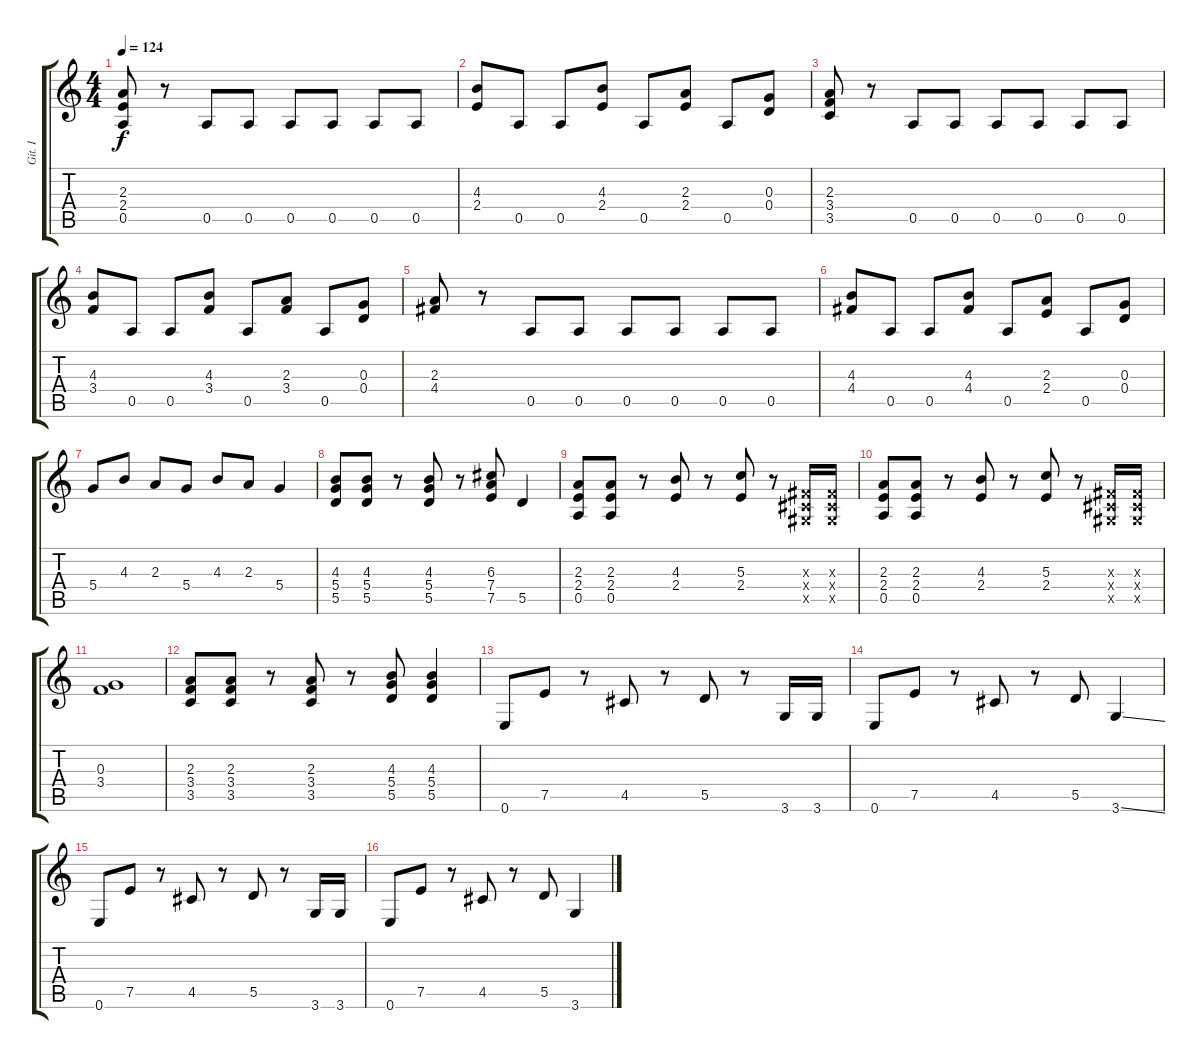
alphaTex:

\track ("Git. I" "Git. I") {instrument overdrivenguitar}
\staff {score tabs}
\tuning (E4 B3 G3 D3 A2 E2) {hide}
\ts (4 4)
\tempo 124
\clef g2
\ks c
(2.3 2.4 0.5).8{dy f} r.8 0.5.8 0.5.8 0.5.8 0.5.8 0.5.8 0.5.8 |
(4.3 2.4).8 0.5.8 0.5.8 (4.3 2.4).8 0.5.8 (2.3 2.4).8 0.5.8 (0.3 0.4).8 |
(2.3 3.4 3.5).8 r.8 0.5.8 0.5.8 0.5.8 0.5.8 0.5.8 0.5.8 |
(4.3 3.4).8 0.5.8 0.5.8 (4.3 3.4).8 0.5.8 (2.3 3.4).8 0.5.8 (0.3 0.4).8 |
(2.3 4.4).8 r.8 0.5.8 0.5.8 0.5.8 0.5.8 0.5.8 0.5.8 |
(4.3 4.4).8 0.5.8 0.5.8 (4.3 4.4).8 0.5.8 (2.3 2.4).8 0.5.8 (0.3 0.4).8 |
5.4.8 4.3.8 2.3.8 5.4.8 4.3.8 2.3.8 5.4.4 |
(4.3 5.4 5.5).8 (4.3 5.4 5.5).8 r.8 (4.3 5.4 5.5).8 r.8 (6.3 7.4 7.5).8 5.5.4 |
(2.3 2.4 0.5).8 (2.3 2.4 0.5).8 r.8 (4.3 2.4).8 r.8 (5.3 2.4).8 r.8 (-1.3{x} -1.4{x} -1.5{x}).16 (-1.3{x} -1.4{x} -1.5{x}).16 |
(2.3 2.4 0.5).8 (2.3 2.4 0.5).8 r.8 (4.3 2.4).8 r.8 (5.3 2.4).8 r.8 (-1.3{x} -1.4{x} -1.5{x}).16 (-1.3{x} -1.4{x} -1.5{x}).16 |
(0.3 3.4).1 |
(2.3 3.4 3.5).8 (2.3 3.4 3.5).8 r.8 (2.3 3.4 3.5).8 r.8 (4.3 5.4 5.5).8 (4.3 5.4 5.5).4 |
0.6.8 7.5.8 r.8 4.5.8 r.8 5.5.8 r.8 3.6.16 3.6.16 |
0.6.8 7.5.8 r.8 4.5.8 r.8 5.5.8 3.6{ss}.4 |
0.6.8 7.5.8 r.8 4.5.8 r.8 5.5.8 r.8 3.6.16 3.6.16 |
0.6.8 7.5.8 r.8 4.5.8 r.8 5.5.8 3.6{ss}.4
